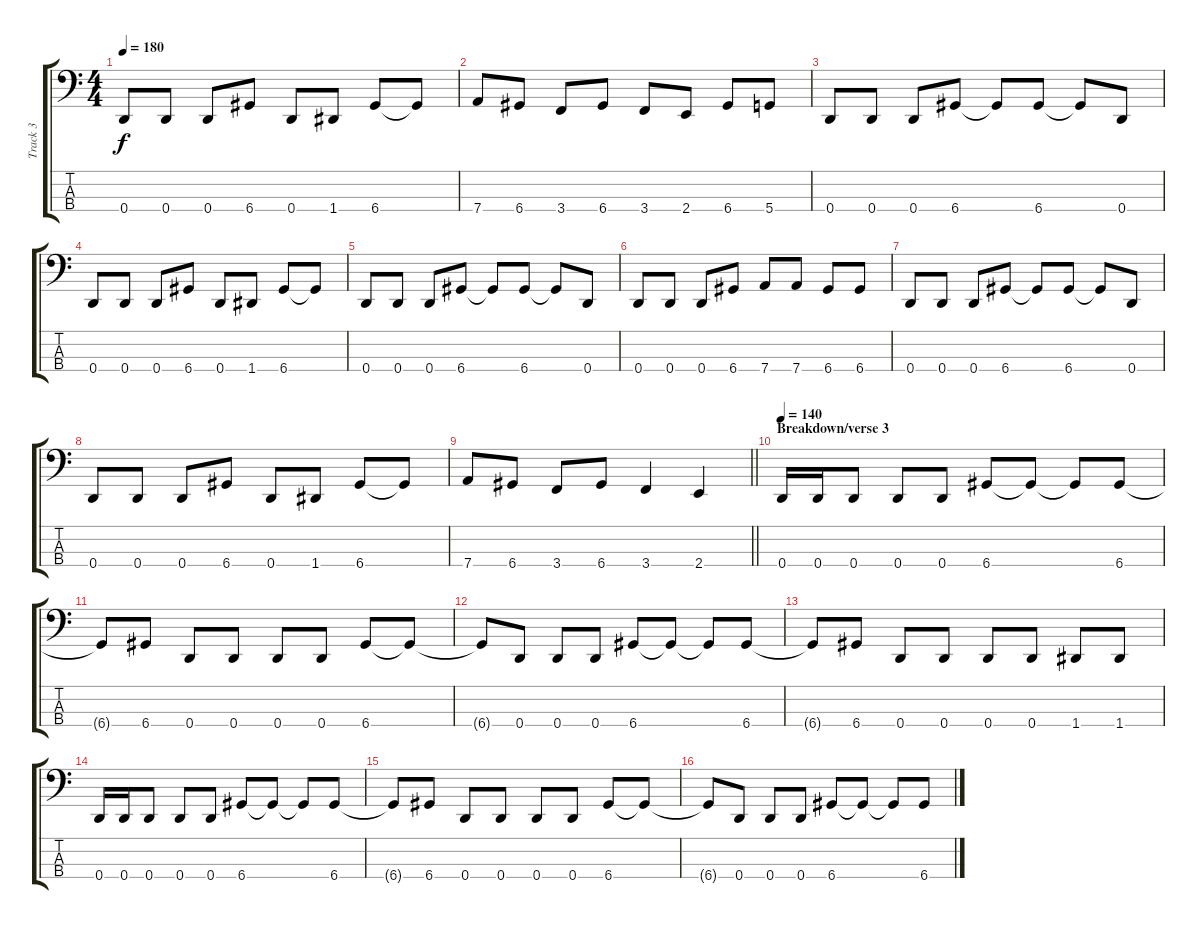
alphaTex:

\track ("Track 3" "Track 3") {instrument electricbassfinger}
\staff {score tabs}
\tuning (G2 D2 A1 D1) {hide}
\ts (4 4)
\tempo 180
\clef f4
\ks c
0.4.8{dy f} 0.4.8 0.4.8 6.4.8 0.4.8 1.4.8 6.4.8 6.4{t}.8 |
7.4.8 6.4.8 3.4.8 6.4.8 3.4.8 2.4.8 6.4.8 5.4.8 |
0.4.8 0.4.8 0.4.8 6.4.8 6.4{t}.8 6.4.8 6.4{t}.8 0.4.8 |
0.4.8 0.4.8 0.4.8 6.4.8 0.4.8 1.4.8 6.4.8 6.4{t}.8 |
0.4.8 0.4.8 0.4.8 6.4.8 6.4{t}.8 6.4.8 6.4{t}.8 0.4.8 |
0.4.8 0.4.8 0.4.8 6.4.8 7.4.8 7.4.8 6.4.8 6.4.8 |
0.4.8 0.4.8 0.4.8 6.4.8 6.4{t}.8 6.4.8 6.4{t}.8 0.4.8 |
0.4.8 0.4.8 0.4.8 6.4.8 0.4.8 1.4.8 6.4.8 6.4{t}.8 |
\barLineRight lightlight
7.4.8 6.4.8 3.4.8 6.4.8 3.4.4 2.4.4 |
\section ("" "Breakdown/verse 3")
\tempo 140
0.4.16 0.4.16 0.4.8 0.4.8 0.4.8 6.4.8 6.4{t}.8 6.4{t}.8 6.4.8 |
6.4{t}.8 6.4.8 0.4.8 0.4.8 0.4.8 0.4.8 6.4.8 6.4{t}.8 |
6.4{t}.8 0.4.8 0.4.8 0.4.8 6.4.8 6.4{t}.8 6.4{t}.8 6.4.8 |
6.4{t}.8 6.4.8 0.4.8 0.4.8 0.4.8 0.4.8 1.4.8 1.4.8 |
0.4.16 0.4.16 0.4.8 0.4.8 0.4.8 6.4.8 6.4{t}.8 6.4{t}.8 6.4.8 |
6.4{t}.8 6.4.8 0.4.8 0.4.8 0.4.8 0.4.8 6.4.8 6.4{t}.8 |
6.4{t}.8 0.4.8 0.4.8 0.4.8 6.4.8 6.4{t}.8 6.4{t}.8 6.4.8
